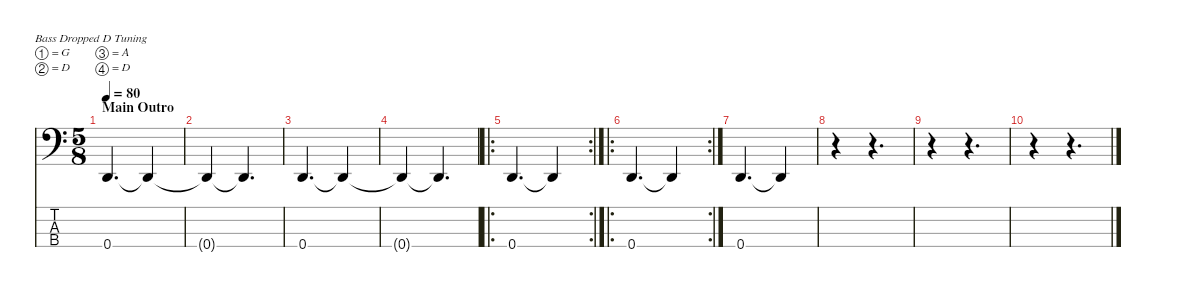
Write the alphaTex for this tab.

\defaultSystemsLayout 4
\hideDynamics
\bracketExtendMode nobrackets
\singleTrackTrackNamePolicy hidden
\multiTrackTrackNamePolicy hidden
\firstSystemTrackNameMode fullname
\firstSystemTrackNameOrientation horizontal
\otherSystemsTrackNameOrientation horizontal
\track ("Martin Mendez" "el.bs.") {instrument electricbassfinger}
\staff {score tabs}
\tuning (G2 D2 A1 D1)
\ts (5 8)
\section ("" "Main Outro")
\tempo 80
\clef f4
\ks c
0.4.4{d dy f beam Up} 0.4{t}.4{beam Up} |
0.4{t}.4{beam Up} 0.4{t}.4{d beam Up} |
0.4.4{d dy mp beam Up} 0.4{t}.4{dy f beam Up} |
0.4{t}.4{beam Up} 0.4{t}.4{d beam Up} |
\ro
\rc 2
0.4.4{d dy mf beam Up} 0.4{t}.4{dy f beam Up} |
\ro
\rc 2
0.4.4{d dy mp beam Up} 0.4{t}.4{dy f beam Up} |
0.4.4{d dy p beam Up} 0.4{t}.4{dy f beam Up} |
r.4{beam Down} r.4{d beam Down} |
r.4{beam Down} r.4{d beam Down} |
r.4{beam Down} r.4{d beam Down}
